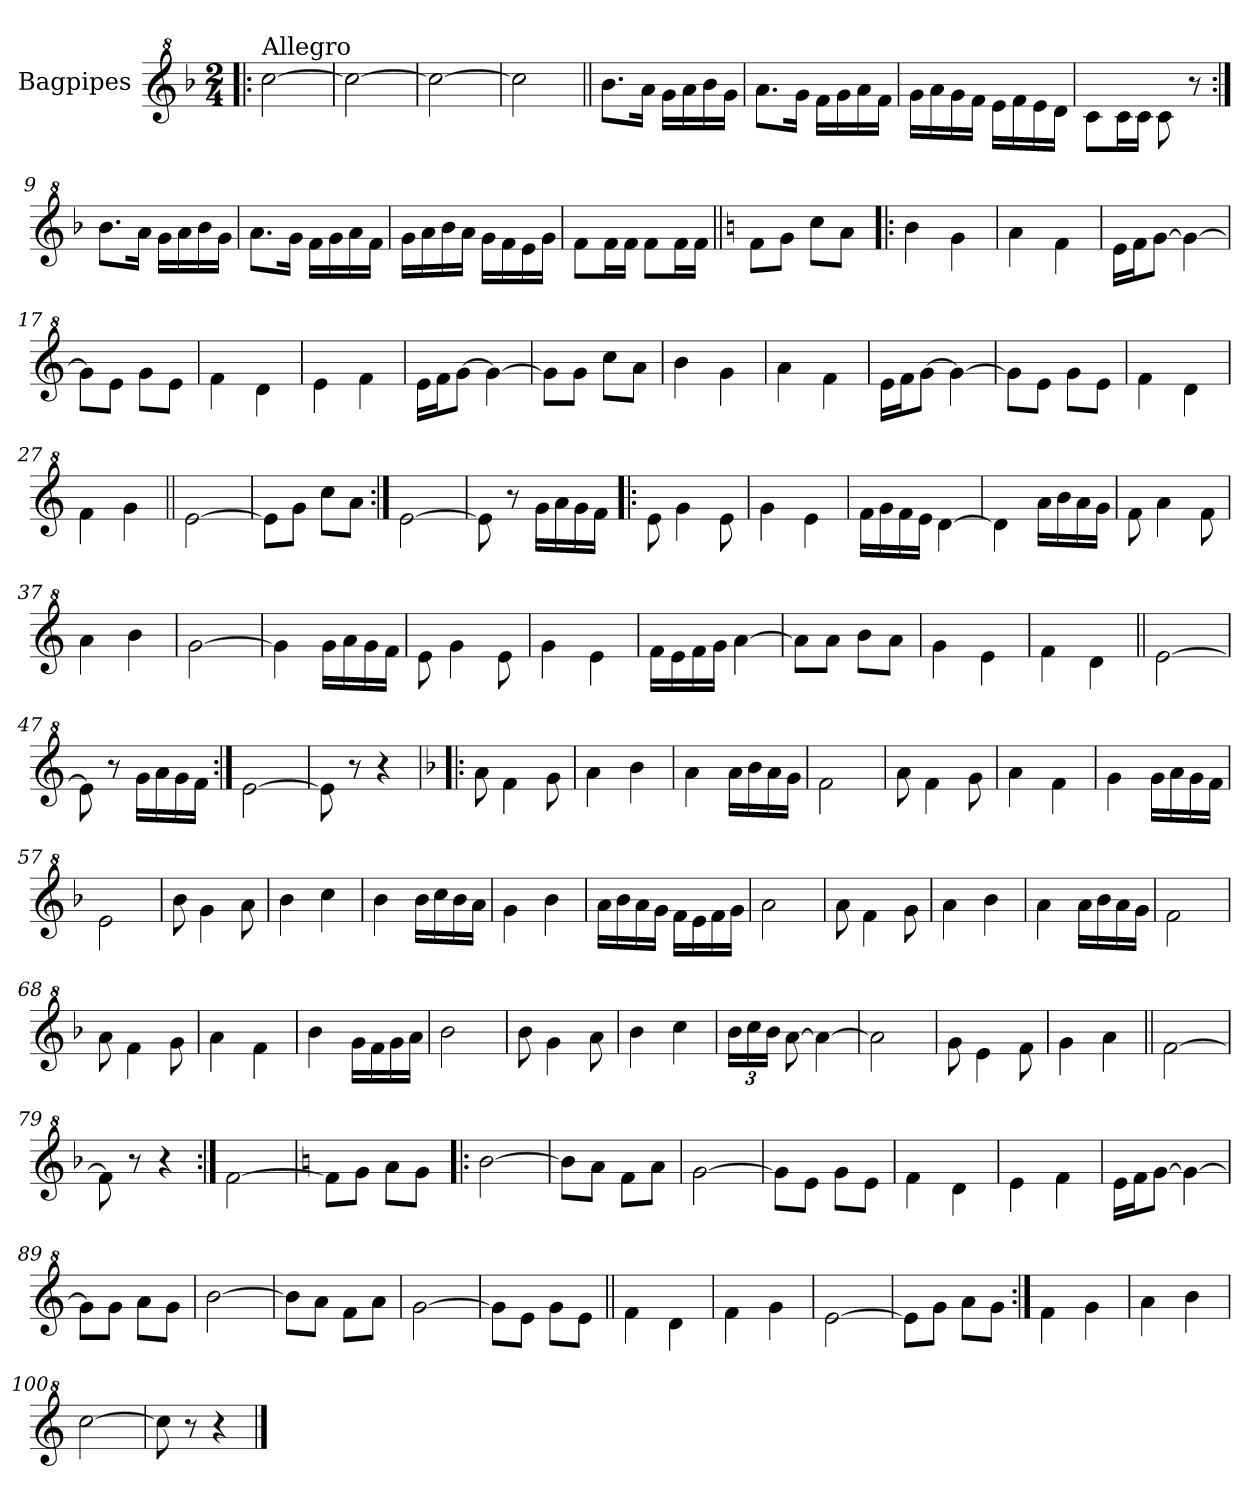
**kern
*part1
*staff1
*I"Bagpipes
*I'Bag
*clefG^2
*k[b-]
*F:
*M2/4
=1!|:
!LO:TX:a:t=Allegro
[2ccc\
=2
2ccc\_
=3
2ccc\_
=4
2ccc\]
=5||
8.bb-\L
16aa\Jk
16gg\LL
16aa\
16bb-\
16gg\JJ
=6
8.aa\L
16gg\Jk
16ff\LL
16gg\
16aa\
16ff\JJ
=7
16gg\LL
16aa\
16gg\
16ff\JJ
16ee\LL
16ff\
16ee\
16dd\JJ
=8
8cc\L
16cc\L
16cc\JJ
8cc\
8r
!!LO:LB:g=z
=9:|!
8.bb-\L
16aa\Jk
16gg\LL
16aa\
16bb-\
16gg\JJ
=10
8.aa\L
16gg\Jk
16ff\LL
16gg\
16aa\
16ff\JJ
=11
16gg\LL
16aa\
16bb-\
16aa\JJ
16gg\LL
16ff\
16ee\
16gg\JJ
=12
8ff\L
16ff\L
16ff\JJ
8ff\L
16ff\L
16ff\JJ
=13||
*k[]
*C:
8ff\L
8gg\J
8ccc\L
8aa\J
=14!|:
4bb\
4gg\
=15
4aa\
4ff\
!!LO:LB:g=z
=16
16ee\LL
16ff\J
[8gg\J
4gg\_
=17
8gg\L]
8ee\J
8gg\L
8ee\J
=18
4ff\
4dd\
=19
4ee\
4ff\
=20
16ee\LL
16ff\J
[8gg\J
4gg\_
=21
8gg\L]
8gg\J
8ccc\L
8aa\J
=22
4bb\
4gg\
=23
4aa\
4ff\
=24
16ee\LL
16ff\J
[8gg\J
4gg\_
=25
8gg\L]
8ee\J
8gg\L
8ee\J
=26
4ff\
4dd\
!!LO:LB:g=z
=27
4ff\
4gg\
=28||
[2ee\
=29
8ee\L]
8gg\J
8ccc\L
8aa\J
=30:|!
[2ee\
=31
8ee\]
8r
16gg\LL
16aa\
16gg\
16ff\JJ
=32!|:
8ee\
4gg\
8ee\
=33
4gg\
4ee\
=34
16ff\LL
16gg\
16ff\
16ee\JJ
[4dd\
=35
4dd\]
16aa\LL
16bb\
16aa\
16gg\JJ
=36
8ff\
4aa\
8ff\
=37
4aa\
4bb\
!!LO:LB:g=z
=38
[2gg\
=39
4gg\]
16gg\LL
16aa\
16gg\
16ff\JJ
=40
8ee\
4gg\
8ee\
=41
4gg\
4ee\
=42
16ff\LL
16ee\
16ff\
16gg\JJ
[4aa\
=43
8aa\L]
8aa\J
8bb\L
8aa\J
=44
4gg\
4ee\
=45
4ff\
4dd\
=46||
[2ee\
=47
8ee\]
8r
16gg\LL
16aa\
16gg\
16ff\JJ
=48:|!
[2ee\
!!LO:LB:g=z
=49
8ee\]
8r
4r
=50!|:
*k[b-]
*F:
8aa\
4ff\
8gg\
=51
4aa\
4bb-\
=52
4aa\
16aa\LL
16bb-\
16aa\
16gg\JJ
=53
2ff\
=54
8aa\
4ff\
8gg\
=55
4aa\
4ff\
=56
4gg\
16gg\LL
16aa\
16gg\
16ff\JJ
=57
2ee\
=58
8bb-\
4gg\
8aa\
=59
4bb-\
4ccc\
!!LO:LB:g=z
=60
4bb-\
16bb-\LL
16ccc\
16bb-\
16aa\JJ
=61
4gg\
4bb-\
=62
16aa\LL
16bb-\
16aa\
16gg\JJ
16ff\LL
16ee\
16ff\
16gg\JJ
=63
2aa\
=64
8aa\
4ff\
8gg\
=65
4aa\
4bb-\
=66
4aa\
16aa\LL
16bb-\
16aa\
16gg\JJ
=67
2ff\
=68
8aa\
4ff\
8gg\
=69
4aa\
4ff\
!!LO:LB:g=z
=70
4bb-\
16gg\LL
16ff\
16gg\
16aa\JJ
=71
2bb-\
=72
8bb-\
4gg\
8aa\
=73
4bb-\
4ccc\
=74
*Xbrackettup
24bb-\LL
24ccc\
24bb-\JJ
[8aa\
4aa\_
=75
2aa\]
=76
8gg\
4ee\
8ff\
=77
4gg\
4aa\
=78||
[2ff\
=79
8ff\]
8r
4r
=80:|!
[2ff\
=81
*k[]
*C:
8ff\L]
8gg\J
8aa\L
8gg\J
=82!|:
[2bb\
!!LO:LB:g=z
=83
8bb\L]
8aa\J
8ff\L
8aa\J
=84
[2gg\
=85
8gg\L]
8ee\J
8gg\L
8ee\J
=86
4ff\
4dd\
=87
4ee\
4ff\
=88
16ee\LL
16ff\J
[8gg\J
4gg\_
=89
8gg\L]
8gg\J
8aa\L
8gg\J
=90
[2bb\
=91
8bb\L]
8aa\J
8ff\L
8aa\J
=92
[2gg\
=93
8gg\L]
8ee\J
8gg\L
8ee\J
=94||
4ff\
4dd\
!!LO:PB:g=z
=95
4ff\
4gg\
=96
[2ee\
=97
8ee\L]
8gg\J
8aa\L
8gg\J
=98:|!
4ff\
4gg\
=99
4aa\
4bb\
=100
[2ccc\
=101
8ccc\]
8r
4r
==
*-
